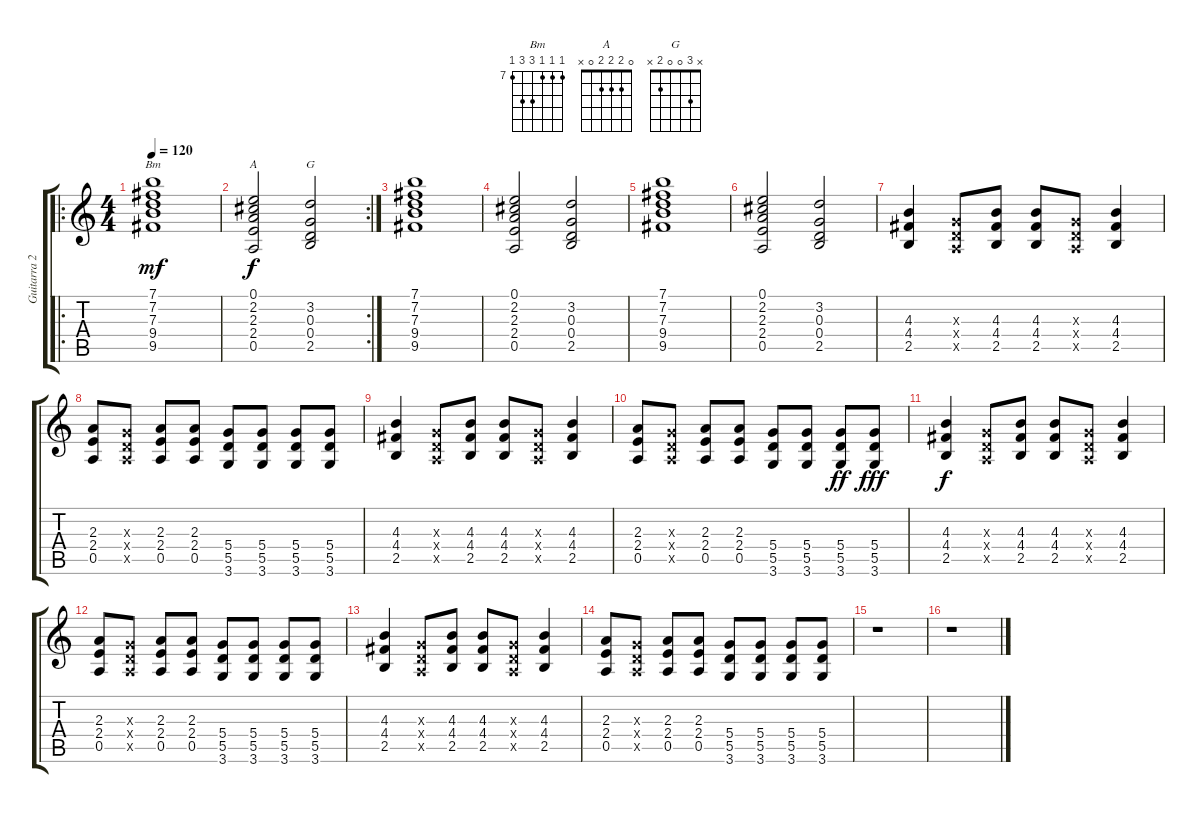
\track ("Guitarra 2" "Guitarra 2") {instrument distortionguitar}
\staff {score tabs}
\tuning (E4 B3 G3 D3 A2 E2) {hide}
\chord ("Bm" 7 7 7 9 9 7) {firstfret 7}
\chord ("A" 0 2 2 2 0 x)
\chord ("G" x 3 0 0 2 x)
\ro
\ts (4 4)
\tempo 120
\clef g2
\ks c
(7.1 7.2 7.3 9.4 9.5).1{ch "Bm" dy mf instrument distortionguitar} |
\rc 2
(0.1 2.2 2.3 2.4 0.5).2{ch "A" dy f} (3.2 0.3 0.4 2.5).2{ch "G"} |
(7.1 7.2 7.3 9.4 9.5).1 |
(0.1 2.2 2.3 2.4 0.5).2 (3.2 0.3 0.4 2.5).2 |
(7.1 7.2 7.3 9.4 9.5).1 |
(0.1 2.2 2.3 2.4 0.5).2 (3.2 0.3 0.4 2.5).2 |
(4.3 4.4 2.5).4{volume 16} (0.3{x} 0.4{x} 0.5{x}).8 (4.3 4.4 2.5).8 (4.3 4.4 2.5).8 (0.3{x} 0.4{x} 0.5{x}).8 (4.3 4.4 2.5).4 |
(2.3 2.4 0.5).8 (0.3{x} 0.4{x} 0.5{x}).8 (2.3 2.4 0.5).8 (2.3 2.4 0.5).8 (5.4 5.5 3.6).8 (5.4 5.5 3.6).8 (5.4 5.5 3.6).8 (5.4 5.5 3.6).8 |
(4.3 4.4 2.5).4{volume 16} (0.3{x} 0.4{x} 0.5{x}).8 (4.3 4.4 2.5).8 (4.3 4.4 2.5).8 (0.3{x} 0.4{x} 0.5{x}).8 (4.3 4.4 2.5).4 |
(2.3 2.4 0.5).8 (0.3{x} 0.4{x} 0.5{x}).8 (2.3 2.4 0.5).8 (2.3 2.4 0.5).8 (5.4 5.5 3.6).8 (5.4 5.5 3.6).8 (5.4 5.5 3.6).8{dy ff} (5.4 5.5 3.6).8{dy fff} |
(4.3 4.4 2.5).4{dy f volume 16} (0.3{x} 0.4{x} 0.5{x}).8 (4.3 4.4 2.5).8 (4.3 4.4 2.5).8 (0.3{x} 0.4{x} 0.5{x}).8 (4.3 4.4 2.5).4 |
(2.3 2.4 0.5).8 (0.3{x} 0.4{x} 0.5{x}).8 (2.3 2.4 0.5).8 (2.3 2.4 0.5).8 (5.4 5.5 3.6).8 (5.4 5.5 3.6).8 (5.4 5.5 3.6).8 (5.4 5.5 3.6).8 |
(4.3 4.4 2.5).4{volume 16} (0.3{x} 0.4{x} 0.5{x}).8 (4.3 4.4 2.5).8 (4.3 4.4 2.5).8 (0.3{x} 0.4{x} 0.5{x}).8 (4.3 4.4 2.5).4 |
(2.3 2.4 0.5).8 (0.3{x} 0.4{x} 0.5{x}).8 (2.3 2.4 0.5).8 (2.3 2.4 0.5).8 (5.4 5.5 3.6).8 (5.4 5.5 3.6).8 (5.4 5.5 3.6).8 (5.4 5.5 3.6).8 |
r.1 |
r.1
